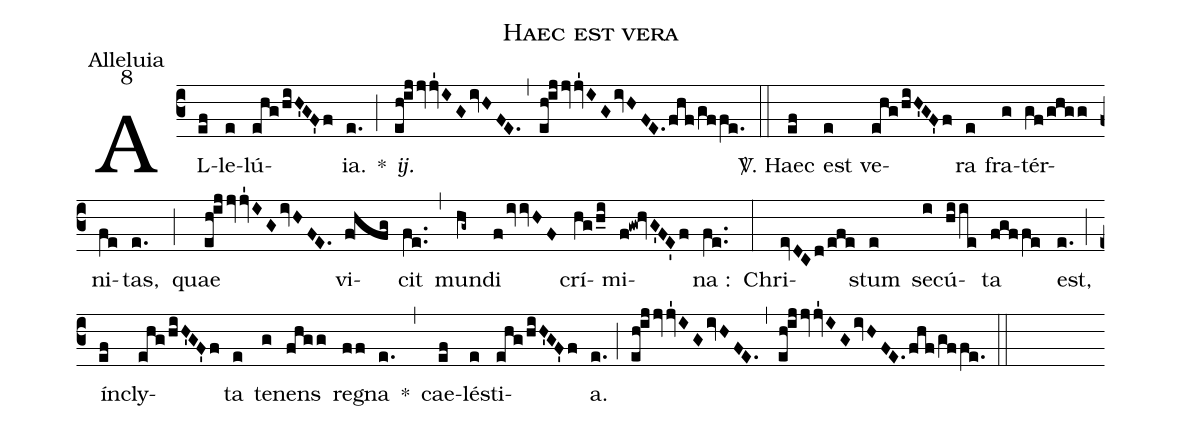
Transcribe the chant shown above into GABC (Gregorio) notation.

name:Haec est vera;
office-part:Alleluia;
mode:8;
%%
(c3) AL(ef)le(e)lú(ehg/hiH'GF'f){ia}.(e.) *(;) <i>ij.</i>(eh!ijjvjv'1IGivHFE.) (,) (eh!ijjvjv'1IGivHFE.fhf/gffe.) (::) <sp>V/</sp>. Haec(ef) est(e) ve(ehg/hiH'GF'f)ra(e) fra(g)tér(gf/ghgg)ni(fe)tas,(e.) (;) quae(eh!ijjvjv'1IGivHFE.) vi(f!hfg)cit(fe..) (,) mun(hg~)di(fivvHF) crí(hg/h_i)mi(f!gw!hvG'FE'f)na :(fe..) (:) Chri(evDCd/efe)stum(e) se(i)cú(hiie)ta(fgffe) est,(e.) (;) ín(ef)cly(ehg/hiH'GF'f)ta(e) te(g)nens(fhgg) re(ff)gna(e.) *(,) cae(ef)lé(e)sti(ehg/hiH'GF'f)a.(e.) (;) (eh!ijjvjv'1IGivHFE.) (,) (eh!ijjvjv'1IGivHFE.fhf/gffe.) (::)
